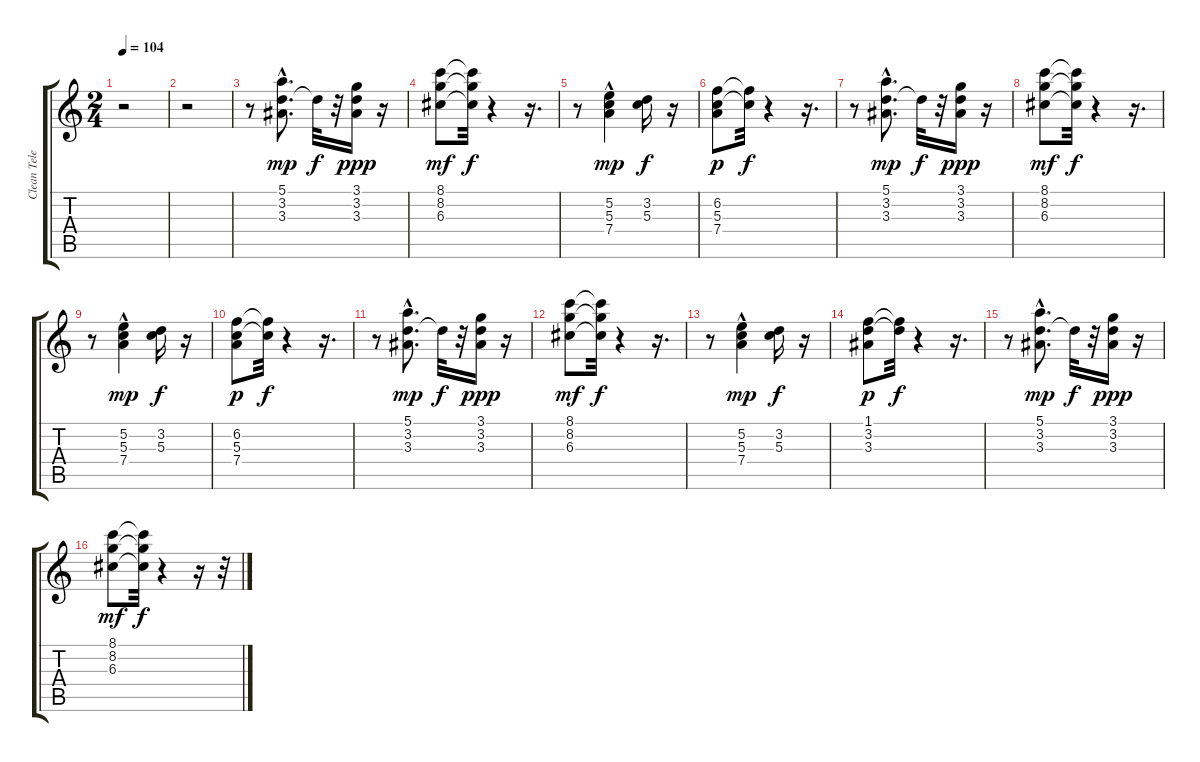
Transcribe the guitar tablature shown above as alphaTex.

\track ("Clean Telecaster" "Clean Tele") {instrument electricguitarclean}
\staff {score tabs}
\tuning (E4 B3 G3 D3 A2 E2) {hide}
\ts (2 4)
\tempo 104
\clef g2
\ks c
r.2{dy mp} |
r.2 |
r.8 (5.1{hac} 3.2{hac} 3.3{hac}).8{d} 3.2{t}.32{dy f} r.32 (3.1 3.2 3.3).16{dy ppp} r.16 |
(8.1 8.2 6.3).8{dy mf} (8.1{t} 8.2{t} 6.3{t}).32{dy f} r.4 r.16{d} |
r.8 (5.2 5.3{hac} 7.4{hac}).4{dy mp} (3.2 5.3).16{dy f} r.16 |
(6.2 5.3 7.4).8{dy p} (6.2{t} 5.3{t}).32{dy f} r.4 r.16{d} |
r.8 (5.1{hac} 3.2{hac} 3.3{hac}).8{d dy mp} 3.2{t}.32{dy f} r.32 (3.1 3.2 3.3).16{dy ppp} r.16 |
(8.1 8.2 6.3).8{dy mf} (8.1{t} 8.2{t} 6.3{t}).32{dy f} r.4 r.16{d} |
r.8 (5.2 5.3{hac} 7.4{hac}).4{dy mp} (3.2 5.3).16{dy f} r.16 |
(6.2 5.3 7.4).8{dy p} (6.2{t} 5.3{t}).32{dy f} r.4 r.16{d} |
r.8 (5.1{hac} 3.2{hac} 3.3{hac}).8{d dy mp} 3.2{t}.32{dy f} r.32 (3.1 3.2 3.3).16{dy ppp} r.16 |
(8.1 8.2 6.3).8{dy mf} (8.1{t} 8.2{t} 6.3{t}).32{dy f} r.4 r.16{d} |
r.8 (5.2 5.3{hac} 7.4{hac}).4{dy mp} (3.2 5.3).16{dy f} r.16 |
(1.1 3.2 3.3).8{dy p} (1.1{t} 3.2{t}).32{dy f} r.4 r.16{d} |
r.8 (5.1{hac} 3.2{hac} 3.3{hac}).8{d dy mp} 3.2{t}.32{dy f} r.32 (3.1 3.2 3.3).16{dy ppp} r.16 |
(8.1 8.2 6.3).8{dy mf} (8.1{t} 8.2{t} 6.3{t}).32{dy f} r.4 r.16 r.32
